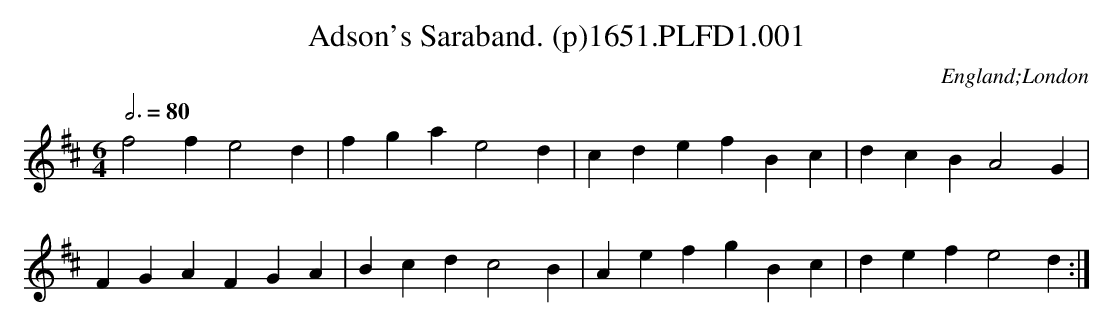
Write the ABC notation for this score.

X:1
T:Adson's Saraband. (p)1651.PLFD1.001
M:6/4
L:1/4
Q:3/4=80
O:England;London
K:D
f2f e2d|fga e2d| cde fBc|dcB A2G|
FGA FGA|Bcd c2B|Aef gBc|defe2d:|
